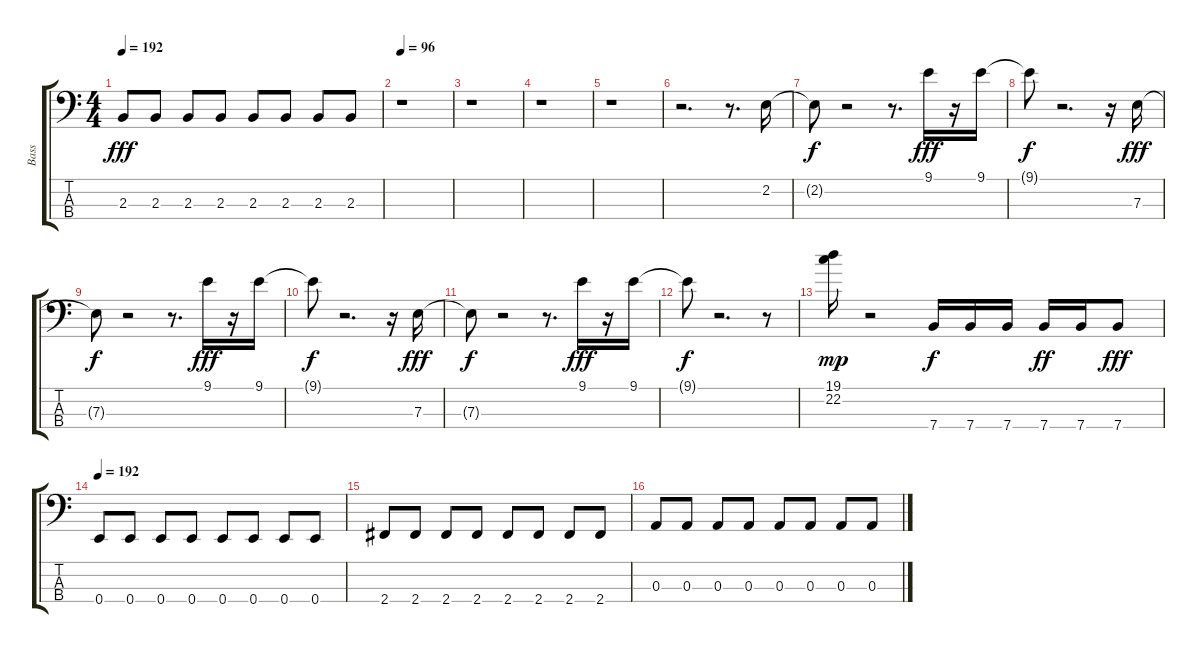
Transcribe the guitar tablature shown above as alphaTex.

\track ("Bass" "Bass") {instrument slapbass2}
\staff {score tabs}
\tuning (G2 D2 A1 E1) {hide}
\ts (4 4)
\tempo 192
\clef f4
\ks c
2.3.8{dy fff} 2.3.8 2.3.8 2.3.8 2.3.8 2.3.8 2.3.8 2.3.8 |
\tempo 96
r.1 |
r.1 |
r.1 |
r.1 |
r.2{d} r.8{d} 2.2.16 |
2.2{t}.8{dy f} r.2 r.8{d} 9.1.16{dy fff} r.16 9.1.16 |
9.1{t}.8{dy f} r.2{d} r.16 7.3.16{dy fff} |
7.3{t}.8{dy f} r.2 r.8{d} 9.1.16{dy fff} r.16 9.1.16 |
9.1{t}.8{dy f} r.2{d} r.16 7.3.16{dy fff} |
7.3{t}.8{dy f} r.2 r.8{d} 9.1.16{dy fff} r.16 9.1.16 |
9.1{t}.8{dy f} r.2{d} r.8 |
(19.1 22.2).16{dy mp} r.2 7.4.16{dy f instrument electricbassfinger} 7.4.16 7.4.16 7.4.16{dy ff} 7.4.16 7.4.8{dy fff} |
\tempo 192
0.4.8 0.4.8 0.4.8 0.4.8 0.4.8 0.4.8 0.4.8 0.4.8 |
2.4.8 2.4.8 2.4.8 2.4.8 2.4.8 2.4.8 2.4.8 2.4.8 |
0.3.8 0.3.8 0.3.8 0.3.8 0.3.8 0.3.8 0.3.8 0.3.8
